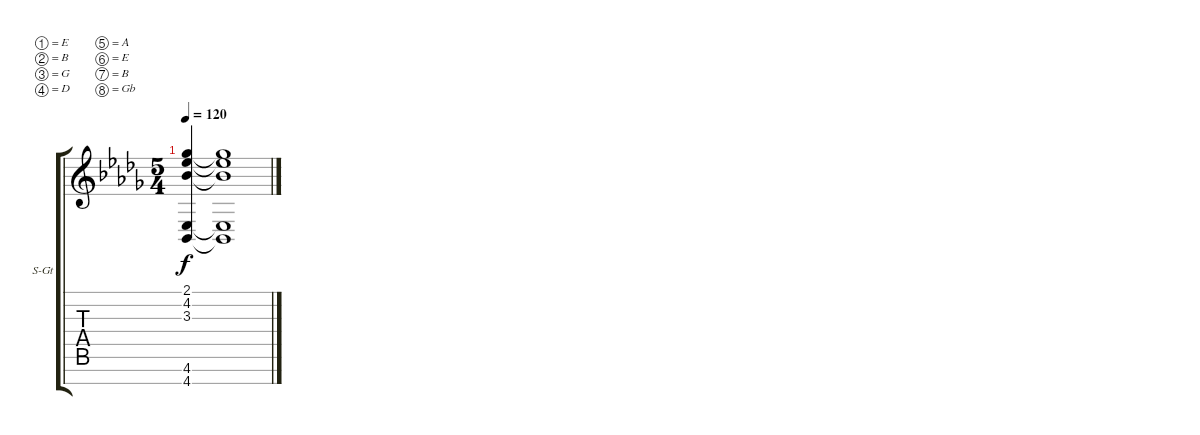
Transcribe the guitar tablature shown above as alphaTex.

\bracketExtendMode groupsimilarinstruments
\firstSystemTrackNameOrientation horizontal
\otherSystemsTrackNameOrientation horizontal
\track ("Kenny Barron Piano Lead" "S-Gt") {instrument electricpiano1}
\staff {score tabs}
\tuning (E4 B3 G3 D3 A2 E2 B1 Gb1)
\displaytranspose 12
\ts (5 4)
\tempo 120
\clef g2
\ks db
(4.8{t} 4.7{t} 2.1{t} 4.2{t} 3.3{t}).4{dy f} (3.3{t} 4.2{t} 2.1{t} 4.8{t} 4.7{t}).1
